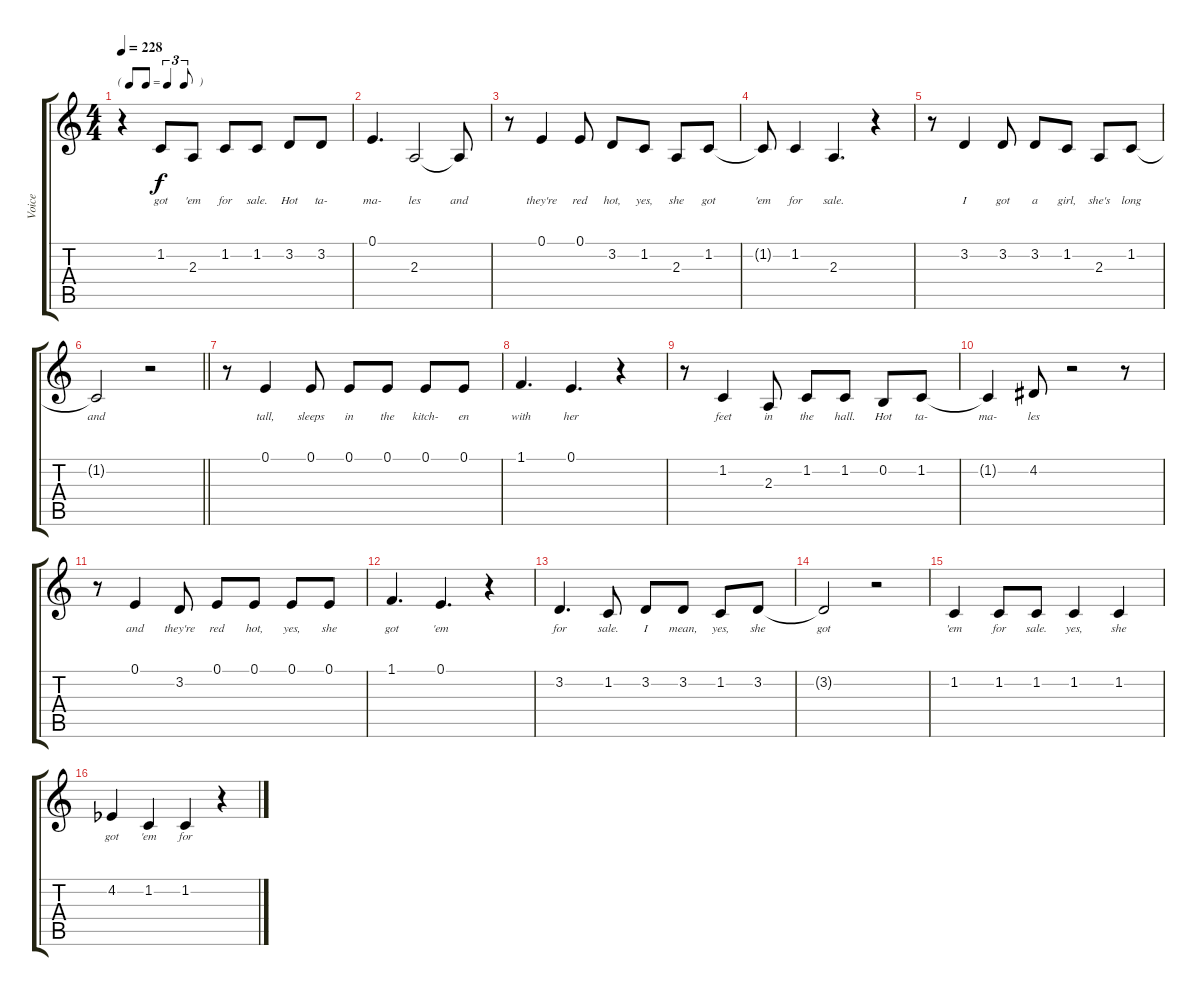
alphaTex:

\track ("Voice" "Voice") {instrument trombone}
\staff {score tabs}
\tuning (E4 B3 G3 D3 A2 E2) {hide}
\ts (4 4)
\tf triplet8th
\tempo 228
\clef g2
\ks c
r.4{dy f} 1.2.8{lyrics (0 "got") lyrics (1 "") lyrics (2 "") lyrics (3 "") lyrics (4 "")} 2.3.8{lyrics (0 "'em") lyrics (1 "") lyrics (2 "") lyrics (3 "") lyrics (4 "")} 1.2.8{lyrics (0 "for") lyrics (1 "") lyrics (2 "") lyrics (3 "") lyrics (4 "")} 1.2.8{lyrics (0 "sale.") lyrics (1 "") lyrics (2 "") lyrics (3 "") lyrics (4 "")} 3.2.8{lyrics (0 "Hot") lyrics (1 "") lyrics (2 "") lyrics (3 "") lyrics (4 "")} 3.2.8{lyrics (0 "ta-") lyrics (1 "") lyrics (2 "") lyrics (3 "") lyrics (4 "")} |
0.1.4{d lyrics (0 "ma-") lyrics (1 "") lyrics (2 "") lyrics (3 "") lyrics (4 "")} 2.3.2{lyrics (0 "les") lyrics (1 "") lyrics (2 "") lyrics (3 "") lyrics (4 "")} 2.3{t}.8{lyrics (0 "and") lyrics (1 "") lyrics (2 "") lyrics (3 "") lyrics (4 "")} |
r.8 0.1.4{lyrics (0 "they're") lyrics (1 "") lyrics (2 "") lyrics (3 "") lyrics (4 "")} 0.1.8{lyrics (0 "red") lyrics (1 "") lyrics (2 "") lyrics (3 "") lyrics (4 "")} 3.2.8{lyrics (0 "hot,") lyrics (1 "") lyrics (2 "") lyrics (3 "") lyrics (4 "")} 1.2.8{lyrics (0 "yes,") lyrics (1 "") lyrics (2 "") lyrics (3 "") lyrics (4 "")} 2.3.8{lyrics (0 "she") lyrics (1 "") lyrics (2 "") lyrics (3 "") lyrics (4 "")} 1.2.8{lyrics (0 "got") lyrics (1 "") lyrics (2 "") lyrics (3 "") lyrics (4 "")} |
1.2{t}.8{lyrics (0 "'em") lyrics (1 "") lyrics (2 "") lyrics (3 "") lyrics (4 "")} 1.2.4{lyrics (0 "for") lyrics (1 "") lyrics (2 "") lyrics (3 "") lyrics (4 "")} 2.3.4{d lyrics (0 "sale.") lyrics (1 "") lyrics (2 "") lyrics (3 "") lyrics (4 "")} r.4 |
r.8 3.2.4{lyrics (0 "I") lyrics (1 "") lyrics (2 "") lyrics (3 "") lyrics (4 "")} 3.2.8{lyrics (0 "got") lyrics (1 "") lyrics (2 "") lyrics (3 "") lyrics (4 "")} 3.2.8{lyrics (0 "a") lyrics (1 "") lyrics (2 "") lyrics (3 "") lyrics (4 "")} 1.2.8{lyrics (0 "girl,") lyrics (1 "") lyrics (2 "") lyrics (3 "") lyrics (4 "")} 2.3.8{lyrics (0 "she's") lyrics (1 "") lyrics (2 "") lyrics (3 "") lyrics (4 "")} 1.2.8{lyrics (0 "long") lyrics (1 "") lyrics (2 "") lyrics (3 "") lyrics (4 "")} |
\barLineRight lightlight
1.2{t}.2{lyrics (0 "and") lyrics (1 "") lyrics (2 "") lyrics (3 "") lyrics (4 "")} r.2 |
r.8 0.1.4{lyrics (0 "tall,") lyrics (1 "") lyrics (2 "") lyrics (3 "") lyrics (4 "")} 0.1.8{lyrics (0 "sleeps") lyrics (1 "") lyrics (2 "") lyrics (3 "") lyrics (4 "")} 0.1.8{lyrics (0 "in") lyrics (1 "") lyrics (2 "") lyrics (3 "") lyrics (4 "")} 0.1.8{lyrics (0 "the") lyrics (1 "") lyrics (2 "") lyrics (3 "") lyrics (4 "")} 0.1.8{lyrics (0 "kitch-") lyrics (1 "") lyrics (2 "") lyrics (3 "") lyrics (4 "")} 0.1.8{lyrics (0 "en") lyrics (1 "") lyrics (2 "") lyrics (3 "") lyrics (4 "")} |
1.1.4{d lyrics (0 "with") lyrics (1 "") lyrics (2 "") lyrics (3 "") lyrics (4 "")} 0.1.4{d lyrics (0 "her") lyrics (1 "") lyrics (2 "") lyrics (3 "") lyrics (4 "")} r.4 |
r.8 1.2.4{lyrics (0 "feet") lyrics (1 "") lyrics (2 "") lyrics (3 "") lyrics (4 "")} 2.3.8{lyrics (0 "in") lyrics (1 "") lyrics (2 "") lyrics (3 "") lyrics (4 "")} 1.2.8{lyrics (0 "the") lyrics (1 "") lyrics (2 "") lyrics (3 "") lyrics (4 "")} 1.2.8{lyrics (0 "hall.") lyrics (1 "") lyrics (2 "") lyrics (3 "") lyrics (4 "")} 0.2.8{lyrics (0 "Hot") lyrics (1 "") lyrics (2 "") lyrics (3 "") lyrics (4 "")} 1.2.8{lyrics (0 "ta-") lyrics (1 "") lyrics (2 "") lyrics (3 "") lyrics (4 "")} |
1.2{t}.4{lyrics (0 "ma-") lyrics (1 "") lyrics (2 "") lyrics (3 "") lyrics (4 "")} 4.2.8{lyrics (0 "les") lyrics (1 "") lyrics (2 "") lyrics (3 "") lyrics (4 "")} r.2 r.8 |
r.8 0.1.4{lyrics (0 "and") lyrics (1 "") lyrics (2 "") lyrics (3 "") lyrics (4 "")} 3.2.8{lyrics (0 "they're") lyrics (1 "") lyrics (2 "") lyrics (3 "") lyrics (4 "")} 0.1.8{lyrics (0 "red") lyrics (1 "") lyrics (2 "") lyrics (3 "") lyrics (4 "")} 0.1.8{lyrics (0 "hot,") lyrics (1 "") lyrics (2 "") lyrics (3 "") lyrics (4 "")} 0.1.8{lyrics (0 "yes,") lyrics (1 "") lyrics (2 "") lyrics (3 "") lyrics (4 "")} 0.1.8{lyrics (0 "she") lyrics (1 "") lyrics (2 "") lyrics (3 "") lyrics (4 "")} |
1.1.4{d lyrics (0 "got") lyrics (1 "") lyrics (2 "") lyrics (3 "") lyrics (4 "")} 0.1.4{d lyrics (0 "'em") lyrics (1 "") lyrics (2 "") lyrics (3 "") lyrics (4 "")} r.4 |
3.2.4{d lyrics (0 "for") lyrics (1 "") lyrics (2 "") lyrics (3 "") lyrics (4 "")} 1.2.8{lyrics (0 "sale.") lyrics (1 "") lyrics (2 "") lyrics (3 "") lyrics (4 "")} 3.2.8{lyrics (0 "I") lyrics (1 "") lyrics (2 "") lyrics (3 "") lyrics (4 "")} 3.2.8{lyrics (0 "mean,") lyrics (1 "") lyrics (2 "") lyrics (3 "") lyrics (4 "")} 1.2.8{lyrics (0 "yes,") lyrics (1 "") lyrics (2 "") lyrics (3 "") lyrics (4 "")} 3.2.8{lyrics (0 "she") lyrics (1 "") lyrics (2 "") lyrics (3 "") lyrics (4 "")} |
3.2{t}.2{lyrics (0 "got") lyrics (1 "") lyrics (2 "") lyrics (3 "") lyrics (4 "")} r.2 |
1.2.4{lyrics (0 "'em") lyrics (1 "") lyrics (2 "") lyrics (3 "") lyrics (4 "")} 1.2.8{lyrics (0 "for") lyrics (1 "") lyrics (2 "") lyrics (3 "") lyrics (4 "")} 1.2.8{lyrics (0 "sale.") lyrics (1 "") lyrics (2 "") lyrics (3 "") lyrics (4 "")} 1.2.4{lyrics (0 "yes,") lyrics (1 "") lyrics (2 "") lyrics (3 "") lyrics (4 "")} 1.2.4{lyrics (0 "she") lyrics (1 "") lyrics (2 "") lyrics (3 "") lyrics (4 "")} |
4.2{acc b}.4{lyrics (0 "got") lyrics (1 "") lyrics (2 "") lyrics (3 "") lyrics (4 "")} 1.2.4{lyrics (0 "'em") lyrics (1 "") lyrics (2 "") lyrics (3 "") lyrics (4 "")} 1.2.4{lyrics (0 "for") lyrics (1 "") lyrics (2 "") lyrics (3 "") lyrics (4 "")} r.4
